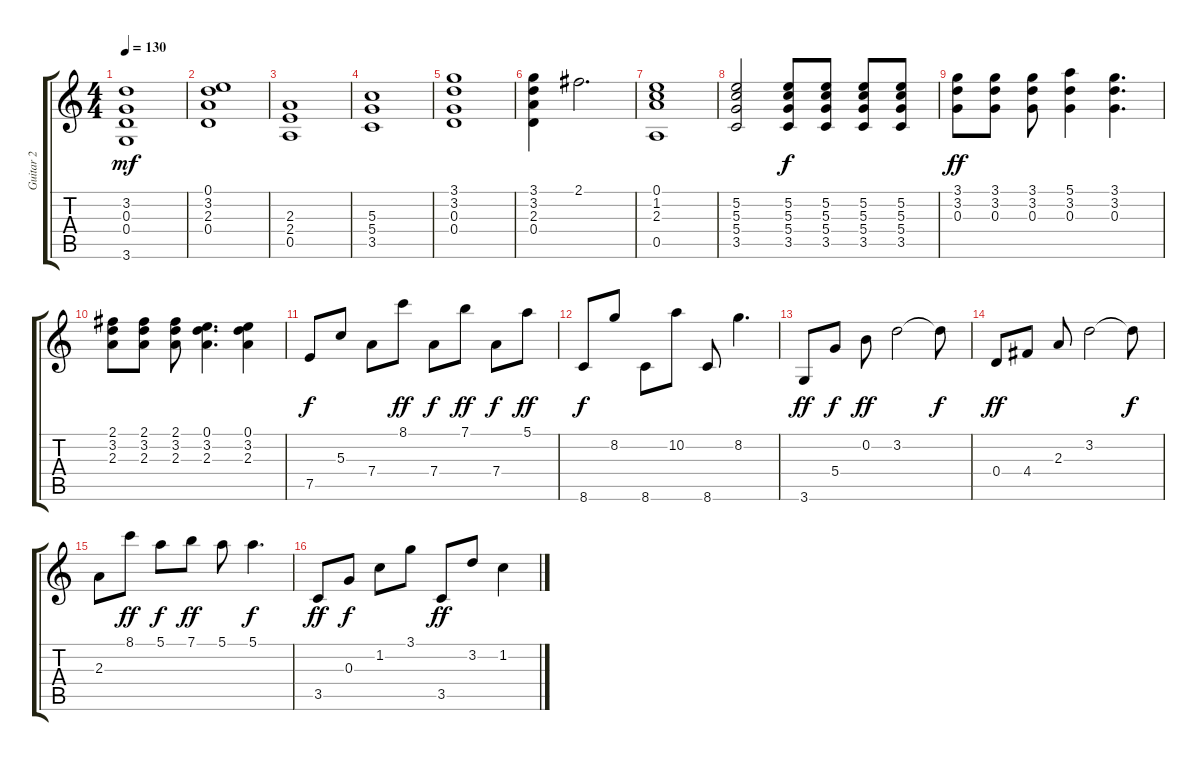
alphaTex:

\track ("Guitar 2" "Guitar 2") {instrument overdrivenguitar}
\staff {score tabs}
\tuning (E4 B3 G3 D3 A2 E2) {hide}
\ts (4 4)
\tempo 130
\clef g2
\ks c
(3.2 0.3 0.4 3.6).1{dy mf} |
(0.1 3.2 2.3 0.4).1 |
(2.3 2.4 0.5).1 |
(5.3 5.4 3.5).1 |
(3.1 3.2 0.3 0.4).1 |
(3.1 3.2 2.3 0.4).4 2.1.2{d} |
(0.1 1.2 2.3 0.5).1 |
(5.2 5.3 5.4 3.5).2 (5.2 5.3 5.4 3.5).8{dy f} (5.2 5.3 5.4 3.5).8 (5.2 5.3 5.4 3.5).8 (5.2 5.3 5.4 3.5).8 |
(3.1 3.2 0.3).8{dy ff} (3.1 3.2 0.3).8 (3.1 3.2 0.3).8 (5.1 3.2 0.3).4 (3.1 3.2 0.3).4{d} |
(2.1 3.2 2.3).8 (2.1 3.2 2.3).8 (2.1 3.2 2.3).8 (0.1 3.2 2.3).4{d} (0.1 3.2 2.3).4 |
7.5.8{dy f} 5.3.8 7.4.8 8.1.8{dy ff} 7.4.8{dy f} 7.1.8{dy ff} 7.4.8{dy f} 5.1.8{dy ff} |
8.6.8{dy f} 8.2.8 8.6.8 10.2.8 8.6.8 8.2.4{d} |
3.6.8{dy ff} 5.4.8{dy f} 0.2.8{dy ff} 3.2.2 3.2{t}.8{dy f} |
0.4.8{dy ff} 4.4.8 2.3.8 3.2.2 3.2{t}.8{dy f} |
2.3.8 8.1.8{dy ff} 5.1.8{dy f} 7.1.8{dy ff} 5.1.8 5.1.4{d dy f} |
3.5.8{dy ff} 0.3.8{dy f} 1.2.8 3.1.8 3.5.8{dy ff} 3.2.8 1.2.4
